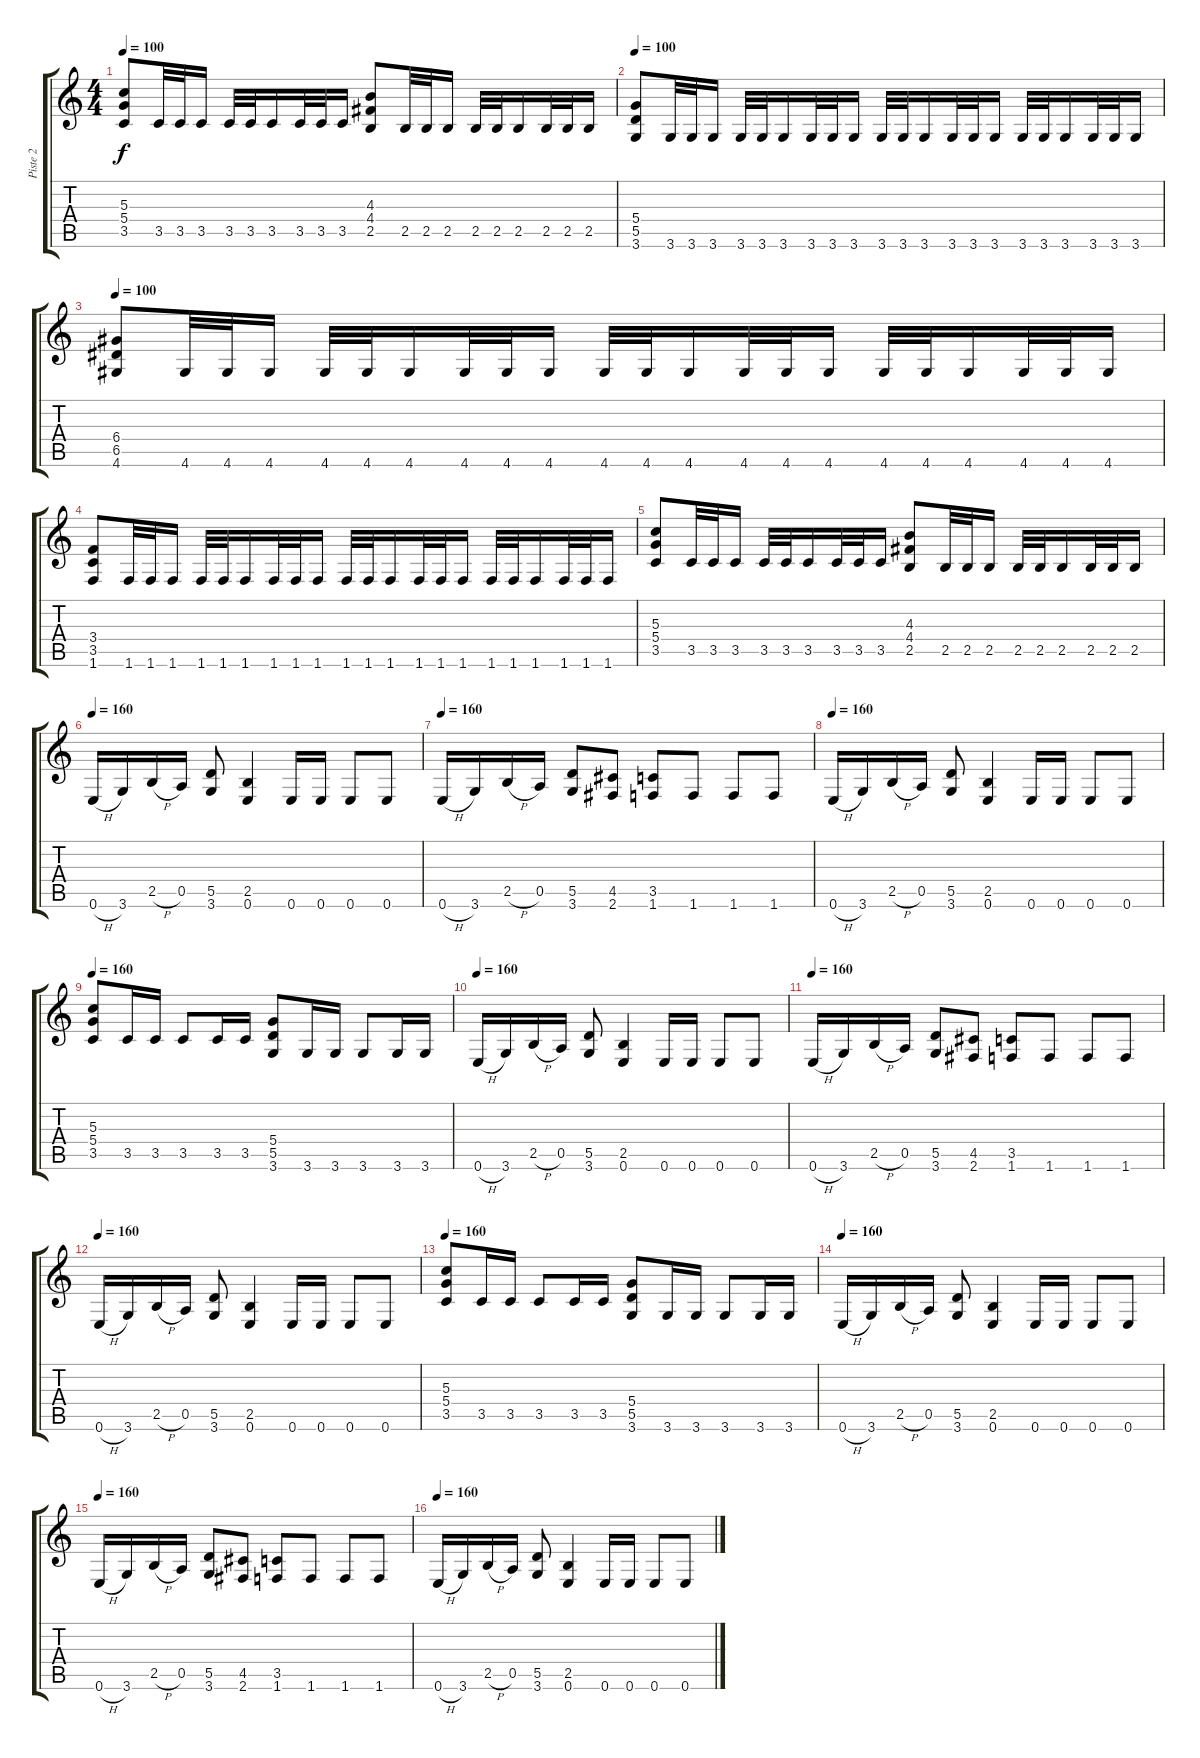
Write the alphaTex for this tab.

\track ("Piste 2" "Piste 2") {instrument distortionguitar}
\staff {score tabs}
\tuning (E4 B3 G3 D3 A2 E2) {hide}
\ts (4 4)
\tempo 100
\clef g2
\ks c
(5.3 5.4 3.5).8{dy f} 3.5.32 3.5.32 3.5.16 3.5.32 3.5.32 3.5.16 3.5.32 3.5.32 3.5.16 (4.3 4.4 2.5).8 2.5.32 2.5.32 2.5.16 2.5.32 2.5.32 2.5.16 2.5.32 2.5.32 2.5.16 |
\tempo 100
(5.4 5.5 3.6).8 3.6.32 3.6.32 3.6.16 3.6.32 3.6.32 3.6.16 3.6.32 3.6.32 3.6.16 3.6.32 3.6.32 3.6.16 3.6.32 3.6.32 3.6.16 3.6.32 3.6.32 3.6.16 3.6.32 3.6.32 3.6.16 |
\tempo 100
(6.4 6.5 4.6).8 4.6.32 4.6.32 4.6.16 4.6.32 4.6.32 4.6.16 4.6.32 4.6.32 4.6.16 4.6.32 4.6.32 4.6.16 4.6.32 4.6.32 4.6.16 4.6.32 4.6.32 4.6.16 4.6.32 4.6.32 4.6.16 |
(3.4 3.5 1.6).8 1.6.32 1.6.32 1.6.16 1.6.32 1.6.32 1.6.16 1.6.32 1.6.32 1.6.16 1.6.32 1.6.32 1.6.16 1.6.32 1.6.32 1.6.16 1.6.32 1.6.32 1.6.16 1.6.32 1.6.32 1.6.16 |
(5.3 5.4 3.5).8 3.5.32 3.5.32 3.5.16 3.5.32 3.5.32 3.5.16 3.5.32 3.5.32 3.5.16 (4.3 4.4 2.5).8 2.5.32 2.5.32 2.5.16 2.5.32 2.5.32 2.5.16 2.5.32 2.5.32 2.5.16 |
\tempo 160
0.6{h}.16 3.6.16 2.5{h}.16 0.5.16 (5.5 3.6).8 (2.5 0.6).4 0.6.16 0.6.16 0.6.8 0.6.8 |
\tempo 160
0.6{h}.16 3.6.16 2.5{h}.16 0.5.16 (5.5 3.6).8 (4.5 2.6).8 (3.5 1.6).8 1.6.8 1.6.8 1.6.8 |
\tempo 160
0.6{h}.16 3.6.16 2.5{h}.16 0.5.16 (5.5 3.6).8 (2.5 0.6).4 0.6.16 0.6.16 0.6.8 0.6.8 |
\tempo 160
(5.3 5.4 3.5).8 3.5.16 3.5.16 3.5.8 3.5.16 3.5.16 (5.4 5.5 3.6).8 3.6.16 3.6.16 3.6.8 3.6.16 3.6.16 |
\tempo 160
0.6{h}.16 3.6.16 2.5{h}.16 0.5.16 (5.5 3.6).8 (2.5 0.6).4 0.6.16 0.6.16 0.6.8 0.6.8 |
\tempo 160
0.6{h}.16 3.6.16 2.5{h}.16 0.5.16 (5.5 3.6).8 (4.5 2.6).8 (3.5 1.6).8 1.6.8 1.6.8 1.6.8 |
\tempo 160
0.6{h}.16 3.6.16 2.5{h}.16 0.5.16 (5.5 3.6).8 (2.5 0.6).4 0.6.16 0.6.16 0.6.8 0.6.8 |
\tempo 160
(5.3 5.4 3.5).8 3.5.16 3.5.16 3.5.8 3.5.16 3.5.16 (5.4 5.5 3.6).8 3.6.16 3.6.16 3.6.8 3.6.16 3.6.16 |
\tempo 160
0.6{h}.16 3.6.16 2.5{h}.16 0.5.16 (5.5 3.6).8 (2.5 0.6).4 0.6.16 0.6.16 0.6.8 0.6.8 |
\tempo 160
0.6{h}.16 3.6.16 2.5{h}.16 0.5.16 (5.5 3.6).8 (4.5 2.6).8 (3.5 1.6).8 1.6.8 1.6.8 1.6.8 |
\tempo 160
0.6{h}.16 3.6.16 2.5{h}.16 0.5.16 (5.5 3.6).8 (2.5 0.6).4 0.6.16 0.6.16 0.6.8 0.6.8
